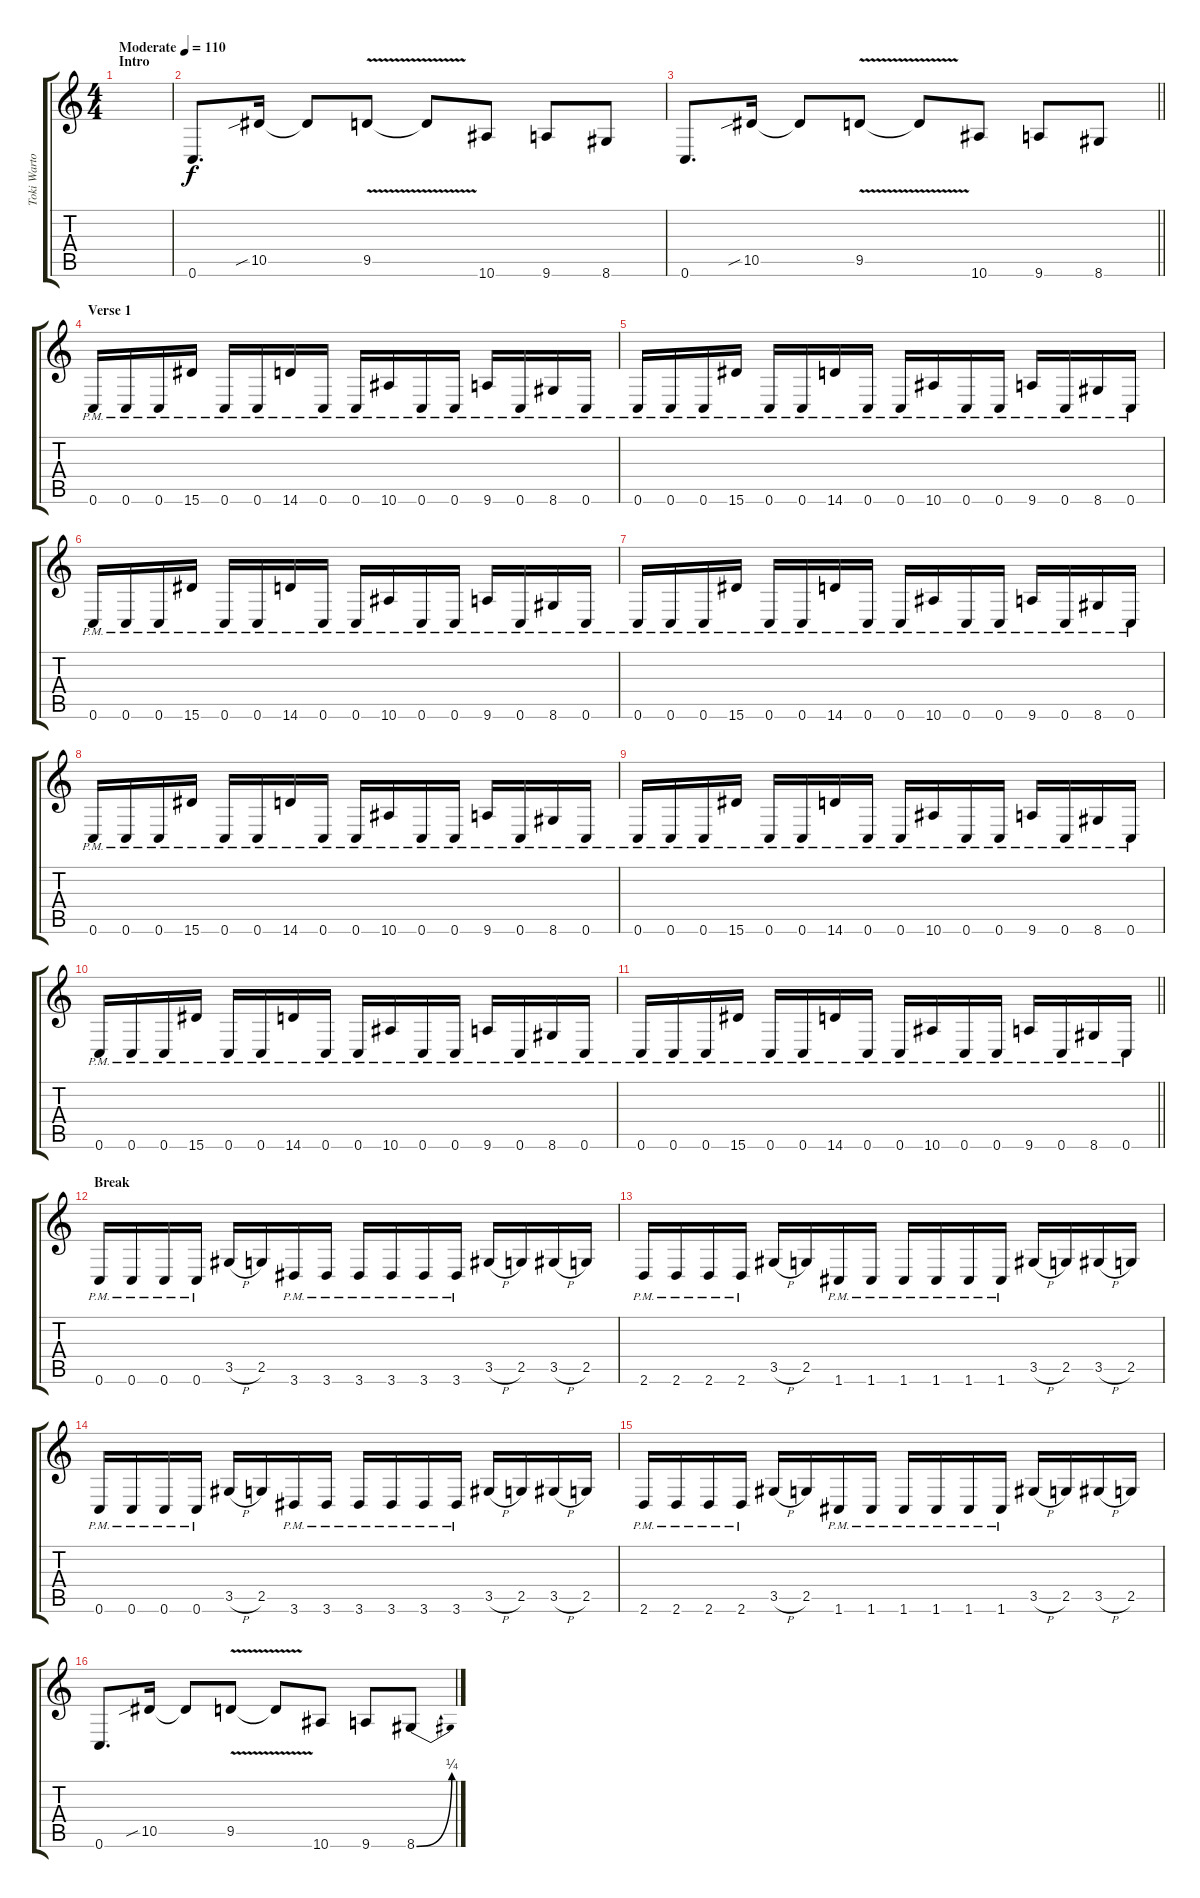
\track ("Toki Wartooth (Lead Guitar 2)" "Toki Warto") {instrument distortionguitar}
\staff {score tabs}
\tuning (C4 G3 Eb3 Bb2 F2 C2) {hide}
\ts (4 4)
\section ("" "Intro")
\tempo (110 "Moderate")
\clef g2
\ks c
|
0.6.8{d} 10.5{sib}.16 10.5{t}.8 9.5{v}.8 9.5{t}.8 10.6.8 9.6.8 8.6.8 |
\barLineRight lightlight
0.6.8{d} 10.5{sib}.16 10.5{t}.8 9.5{v}.8 9.5{t}.8 10.6.8 9.6.8 8.6.8 |
\section ("" "Verse 1")
0.6{pm}.16 0.6{pm}.16 0.6{pm}.16 15.6{pm}.16 0.6{pm}.16 0.6{pm}.16 14.6{pm}.16 0.6{pm}.16 0.6{pm}.16 10.6{pm}.16 0.6{pm}.16 0.6{pm}.16 9.6{pm}.16 0.6{pm}.16 8.6{pm}.16 0.6{pm}.16 |
0.6{pm}.16 0.6{pm}.16 0.6{pm}.16 15.6{pm}.16 0.6{pm}.16 0.6{pm}.16 14.6{pm}.16 0.6{pm}.16 0.6{pm}.16 10.6{pm}.16 0.6{pm}.16 0.6{pm}.16 9.6{pm}.16 0.6{pm}.16 8.6{pm}.16 0.6{pm}.16 |
0.6{pm}.16 0.6{pm}.16 0.6{pm}.16 15.6{pm}.16 0.6{pm}.16 0.6{pm}.16 14.6{pm}.16 0.6{pm}.16 0.6{pm}.16 10.6{pm}.16 0.6{pm}.16 0.6{pm}.16 9.6{pm}.16 0.6{pm}.16 8.6{pm}.16 0.6{pm}.16 |
0.6{pm}.16 0.6{pm}.16 0.6{pm}.16 15.6{pm}.16 0.6{pm}.16 0.6{pm}.16 14.6{pm}.16 0.6{pm}.16 0.6{pm}.16 10.6{pm}.16 0.6{pm}.16 0.6{pm}.16 9.6{pm}.16 0.6{pm}.16 8.6{pm}.16 0.6{pm}.16 |
0.6{pm}.16 0.6{pm}.16 0.6{pm}.16 15.6{pm}.16 0.6{pm}.16 0.6{pm}.16 14.6{pm}.16 0.6{pm}.16 0.6{pm}.16 10.6{pm}.16 0.6{pm}.16 0.6{pm}.16 9.6{pm}.16 0.6{pm}.16 8.6{pm}.16 0.6{pm}.16 |
0.6{pm}.16 0.6{pm}.16 0.6{pm}.16 15.6{pm}.16 0.6{pm}.16 0.6{pm}.16 14.6{pm}.16 0.6{pm}.16 0.6{pm}.16 10.6{pm}.16 0.6{pm}.16 0.6{pm}.16 9.6{pm}.16 0.6{pm}.16 8.6{pm}.16 0.6{pm}.16 |
0.6{pm}.16 0.6{pm}.16 0.6{pm}.16 15.6{pm}.16 0.6{pm}.16 0.6{pm}.16 14.6{pm}.16 0.6{pm}.16 0.6{pm}.16 10.6{pm}.16 0.6{pm}.16 0.6{pm}.16 9.6{pm}.16 0.6{pm}.16 8.6{pm}.16 0.6{pm}.16 |
\barLineRight lightlight
0.6{pm}.16 0.6{pm}.16 0.6{pm}.16 15.6{pm}.16 0.6{pm}.16 0.6{pm}.16 14.6{pm}.16 0.6{pm}.16 0.6{pm}.16 10.6{pm}.16 0.6{pm}.16 0.6{pm}.16 9.6{pm}.16 0.6{pm}.16 8.6{pm}.16 0.6{pm}.16 |
\section ("" "Break")
0.6{pm}.16 0.6{pm}.16 0.6{pm}.16 0.6{pm}.16 3.5{h}.16 2.5.16 3.6{pm}.16 3.6{pm}.16 3.6{pm}.16 3.6{pm}.16 3.6{pm}.16 3.6{pm}.16 3.5{h}.16 2.5.16 3.5{h}.16 2.5.16 |
2.6{pm}.16 2.6{pm}.16 2.6{pm}.16 2.6{pm}.16 3.5{h}.16 2.5.16 1.6{pm}.16 1.6{pm}.16 1.6{pm}.16 1.6{pm}.16 1.6{pm}.16 1.6{pm}.16 3.5{h}.16 2.5.16 3.5{h}.16 2.5.16 |
0.6{pm}.16 0.6{pm}.16 0.6{pm}.16 0.6{pm}.16 3.5{h}.16 2.5.16 3.6{pm}.16 3.6{pm}.16 3.6{pm}.16 3.6{pm}.16 3.6{pm}.16 3.6{pm}.16 3.5{h}.16 2.5.16 3.5{h}.16 2.5.16 |
2.6{pm}.16 2.6{pm}.16 2.6{pm}.16 2.6{pm}.16 3.5{h}.16 2.5.16 1.6{pm}.16 1.6{pm}.16 1.6{pm}.16 1.6{pm}.16 1.6{pm}.16 1.6{pm}.16 3.5{h}.16 2.5.16 3.5{h}.16 2.5.16 |
0.6.8{d} 10.5{sib}.16 10.5{t}.8 9.5{v}.8 9.5{t}.8 10.6.8 9.6.8 8.6{be (bend 0 0 60 1)}.8
